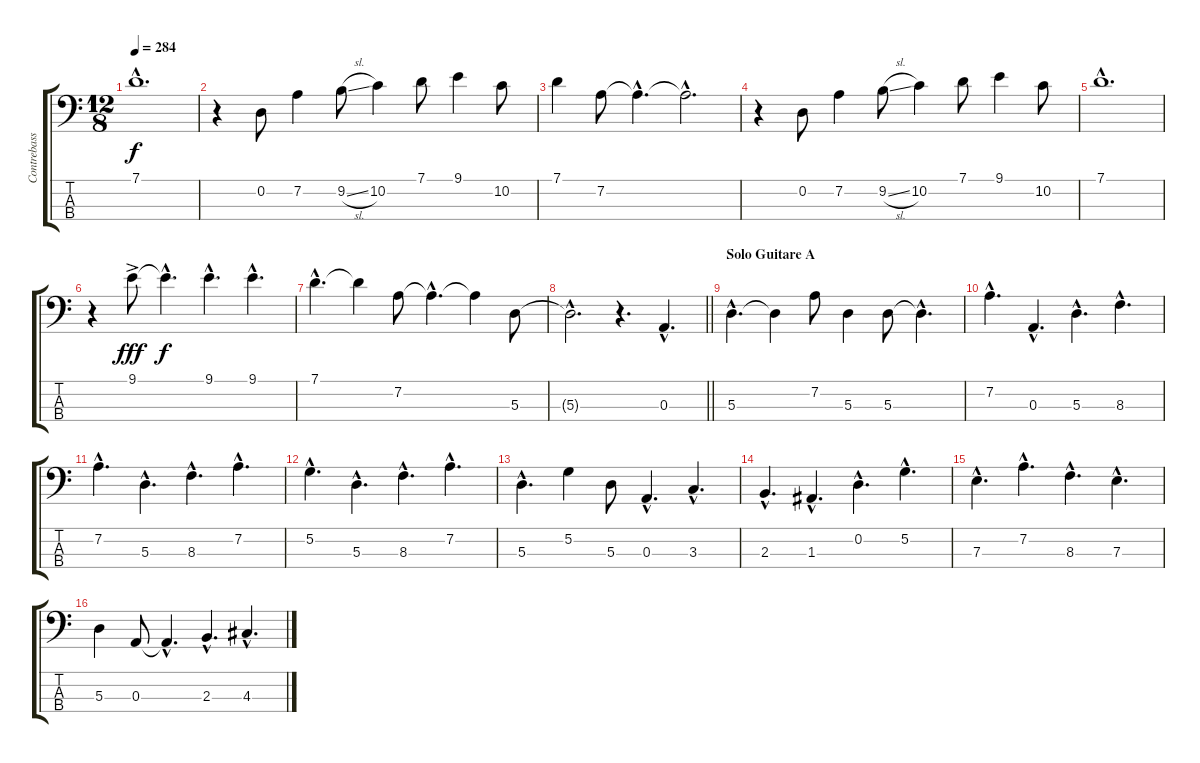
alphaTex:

\track ("Contrebasse" "Contrebass") {instrument acousticbass}
\staff {score tabs}
\tuning (G2 D2 A1 E1) {hide}
\ts (12 8)
\tempo 284
\clef f4
\ks c
7.1{hac}.1{d dy f} |
r.4 0.2.8 7.2.4 9.2{sl}.8 10.2.4 7.1.8 9.1.4 10.2.8 |
7.1.4 7.2.8 7.2{hac t}.4{d} 7.2{hac t}.2{d} |
r.4 0.2.8 7.2.4 9.2{sl}.8 10.2.4 7.1.8 9.1.4 10.2.8 |
7.1{hac}.1{d} |
r.4 9.1{ac}.8{dy fff} 9.1{hac t}.4{d dy f} 9.1{hac}.4{d} 9.1{hac}.4{d} |
7.1{hac}.4{d} 7.1{t}.4 7.2.8 7.2{hac t}.4{d} 7.2{t}.4 5.3.8 |
\barLineRight lightlight
5.3{hac t}.2{d} r.4{d} 0.3{hac}.4{d} |
\section ("" "Solo Guitare A")
5.3{hac}.4{d volume 13 balance 13 instrument acousticbass} 5.3{t}.4 7.2.8 5.3.4 5.3.8 5.3{hac t}.4{d} |
7.2{hac}.4{d} 0.3{hac}.4{d} 5.3{hac}.4{d} 8.3{hac}.4{d} |
7.2{hac}.4{d} 5.3{hac}.4{d} 8.3{hac}.4{d} 7.2{hac}.4{d} |
5.2{hac}.4{d} 5.3{hac}.4{d} 8.3{hac}.4{d} 7.2{hac}.4{d} |
5.3{hac}.4{d} 5.2.4 5.3.8 0.3{hac}.4{d} 3.3{hac}.4{d} |
2.3{hac}.4{d} 1.3{hac}.4{d} 0.2{hac}.4{d} 5.2{hac}.4{d} |
7.3{hac}.4{d} 7.2{hac}.4{d} 8.3{hac}.4{d} 7.3{hac}.4{d} |
5.3.4 0.3.8 0.3{hac t}.4{d} 2.3{hac}.4{d} 4.3{hac}.4{d}
